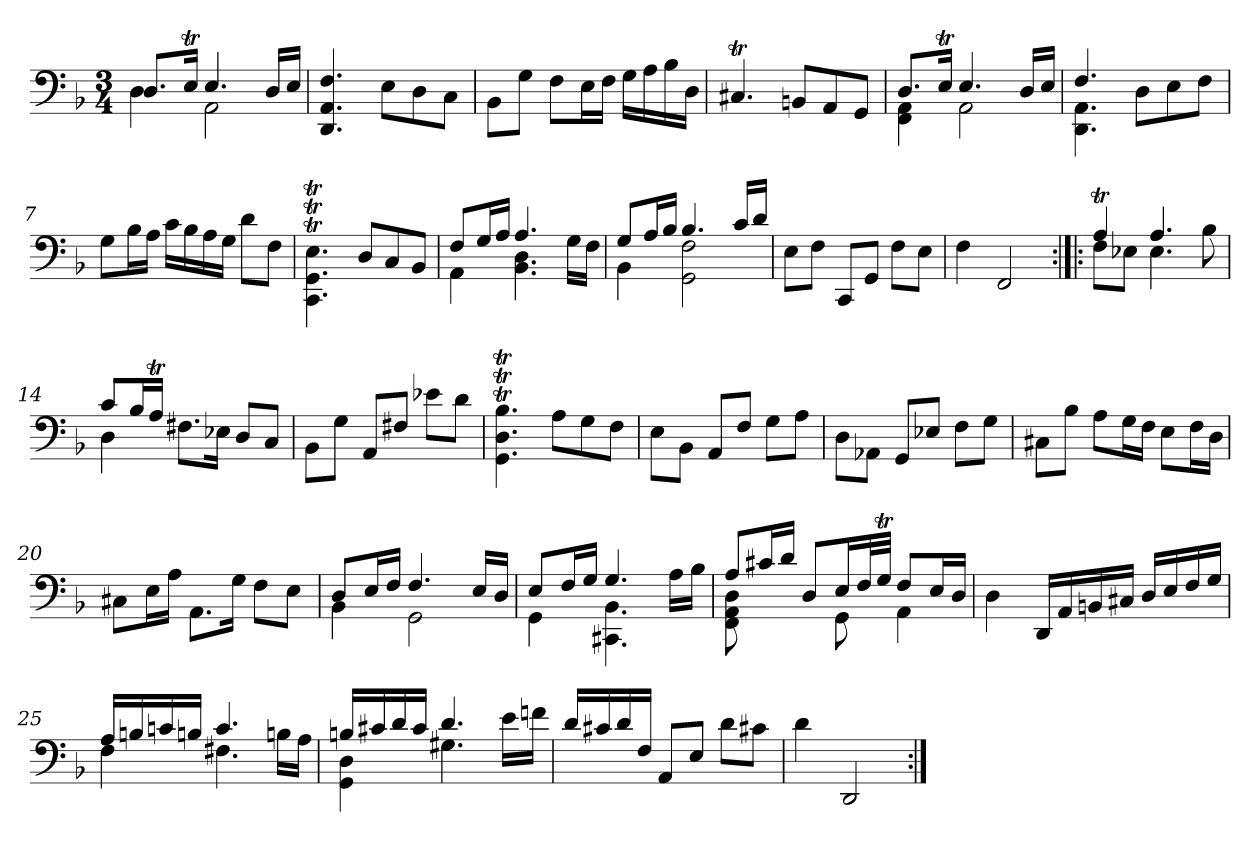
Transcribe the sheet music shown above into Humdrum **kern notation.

**kern
*part1
*staff1
*clefF4
*k[b-]
*d:
*M3/4
=1
*^
8.D/L	4D\
16Et/Jk	.
4.E/	2AA\
16D/LL	.
16E/JJ	.
*v	*v
=2
4.DD/ 4.AA/ 4.F/
8E\L
8D\
8C\J
=3
8BB-\L
8G\J
8F\L
16E\L
16F\JJ
16G\LL
16A\
16B-\
16D\JJ
=4
4.C#Xt/
8BBn/L
8AA/
8GG/J
=5
*^
8.D/L	4FF\ 4AA\
16Et/Jk	.
4.E/	2AA\
16D/LL	.
16E/JJ	.
=6	=6
4.F/	4.DD\ 4.AA\
8D\L	8ryy
8E\	4ryy
8F\J	.
*v	*v
=7
8G\L
16B-\L
16A\JJ
16c\LL
16B-\
16A\
16G\JJ
8d\L
8F\J
=8
4.CCiT\ 4.GGiT\ 4.EiT\
8Di/L
8Ci/
8BB-/J
=9
*^
8F/L	4AA\
16G/L	.
16A/JJ	.
4.A/	4.BB-\ 4.D\
16G\LL	8ryy
16F\JJ	.
!!LO:LB:g=z	!!
=10	=10
8G/L	4BB-\
16A/L	.
16B-/JJ	.
4.B-/	2GG\ 2F\
16c/LL	.
16d/JJ	.
*v	*v
=11
8E\L
8F\J
8CC/L
8GG/J
8F\L
8E\J
=12
4F\
2FF/
=13:|!|:
*^
4At/	8F\L
.	8E-X\J
4.A/	4.E-\
8B-\	8ryy
=14	=14
8c/L	4D\
16B-/L	.
16At/JJ	.
4ryy	8.F#X\L
.	16E-X\Jk
8D/L	4ryy
8C/J	.
*v	*v
=15
8BB-\L
8G\J
8AA/L
8F#X/J
8e-X\L
8d\J
=16
4.GGT\ 4.DT\ 4.B-T\
8A\L
8G\
8F\J
=17
8E\L
8BB-\J
8AA/L
8F/J
8G\L
8A\J
=18
8D\L
8AA-X\J
8GG/L
8E-X/J
8F\L
8G\J
!!LO:LB:g=z
=19
8C#X\L
8B-\J
8A\L
16G\L
16F\JJ
8E\L
16F\L
16D\JJ
=20
8C#X\L
16E\L
16A\JJ
8.AA\L
16G\Jk
8F\L
8E\J
=21
*^
8D/L	4BB-\
16E/L	.
16F/JJ	.
4.F/	2GG\
16E/LL	.
16D/JJ	.
=22	=22
8E/L	4GG\
16F/L	.
16G/JJ	.
4.G/	4.CC#X\ 4.BB-\
16A\LL	8ryy
16B-\JJ	.
=23	=23
8A/L	8FF\ 8AA\ 8D\
16c#X/L	8ryy
16d/JJ	.
8D/L	8ryy
16E/L	8GG\
32F/L	.
32GT/JJJ	.
8F/L	4AA\
16E/L	.
16D/JJ	.
*v	*v
!!LO:LB:g=z
=24
4D\
16DD/LL
16AA/
16BBn/
16C#X/JJ
16D/LL
16E/
16F/
16G/JJ
=25
*^
16A/LL	4F\
16Bn/	.
16cn/	.
16Bn/JJ	.
4.c/	4.F#X\
16Bn\LL	8ryy
16A\JJ	.
=26	=26
16Bn/LL	4GG\ 4D\
16c#X/	.
16d/	.
16c#/JJ	.
4.d/	4.G#X\
16e\LL	8ryy
16fn\JJ	.
*v	*v
=27
16d/LL
16c#X/
16d/
16F/JJ
8AA/L
8E/J
8d\L
8c#X\J
=28
4d\
2DD/
=:|!
*-
